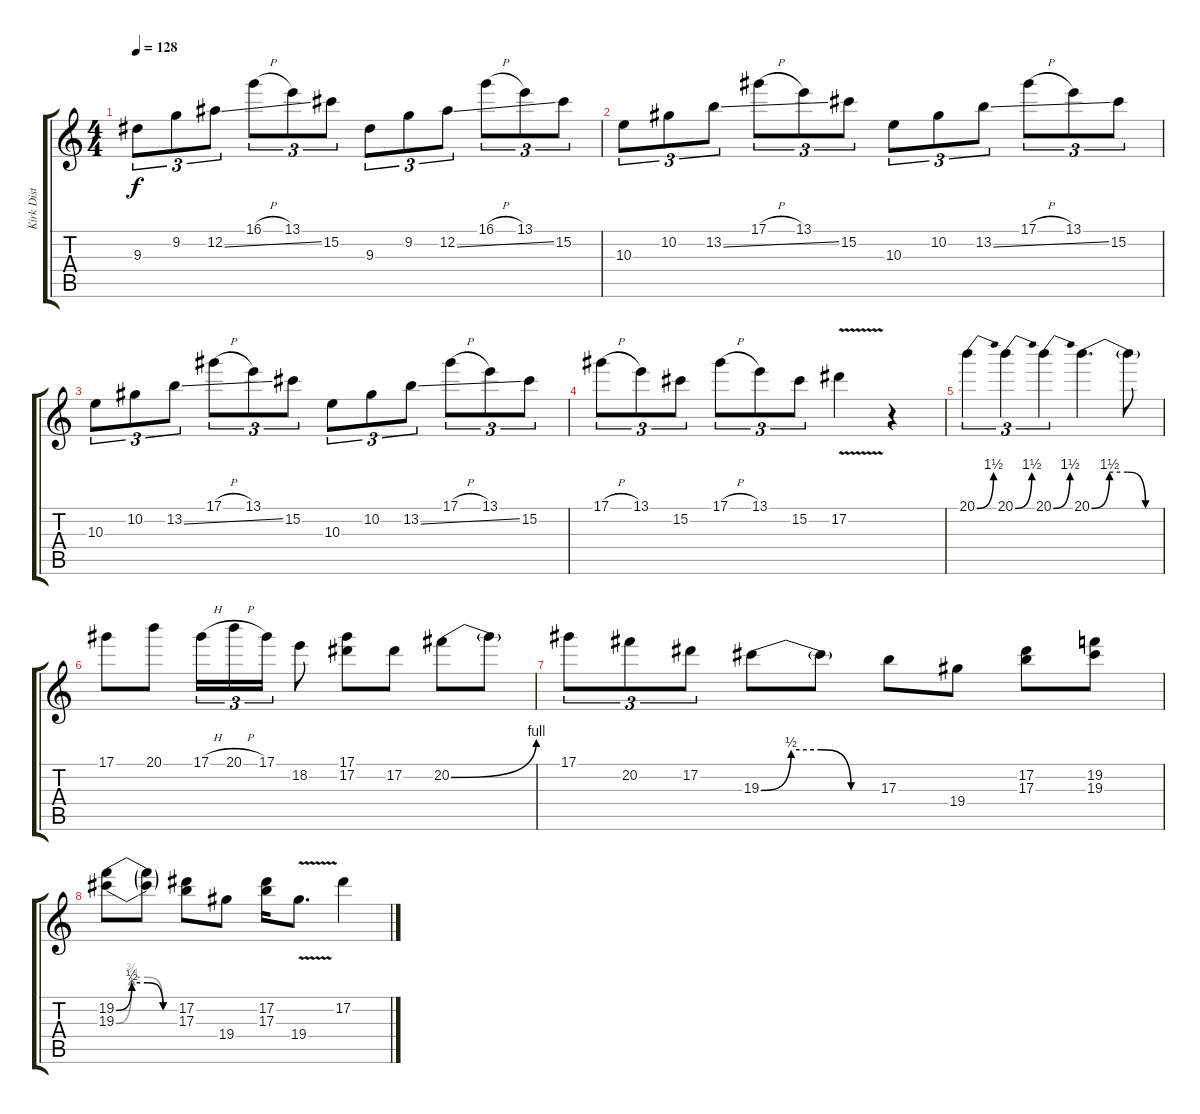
\track ("Kirk Dist" "Kirk Dist") {instrument distortionguitar}
\staff {score tabs}
\tuning (Eb4 Bb3 Gb3 Db3 Ab2 Eb2) {hide}
\ts (4 4)
\tempo 128
\clef g2
\ks c
9.3.8{tu (3 2) dy f} 9.2.8{tu (3 2)} 12.2{ss}.8{tu (3 2)} 16.1{h}.8{tu (3 2)} 13.1.8{tu (3 2)} 15.2.8{tu (3 2)} 9.3.8{tu (3 2)} 9.2.8{tu (3 2)} 12.2{ss}.8{tu (3 2)} 16.1{h}.8{tu (3 2)} 13.1.8{tu (3 2)} 15.2.8{tu (3 2)} |
10.3.8{tu (3 2)} 10.2.8{tu (3 2)} 13.2{ss}.8{tu (3 2)} 17.1{h}.8{tu (3 2)} 13.1.8{tu (3 2)} 15.2.8{tu (3 2)} 10.3.8{tu (3 2)} 10.2.8{tu (3 2)} 13.2{ss}.8{tu (3 2)} 17.1{h}.8{tu (3 2)} 13.1.8{tu (3 2)} 15.2.8{tu (3 2)} |
10.3.8{tu (3 2)} 10.2.8{tu (3 2)} 13.2{ss}.8{tu (3 2)} 17.1{h}.8{tu (3 2)} 13.1.8{tu (3 2)} 15.2.8{tu (3 2)} 10.3.8{tu (3 2)} 10.2.8{tu (3 2)} 13.2{ss}.8{tu (3 2)} 17.1{h}.8{tu (3 2)} 13.1.8{tu (3 2)} 15.2.8{tu (3 2)} |
17.1{h}.8{tu (3 2)} 13.1.8{tu (3 2)} 15.2.8{tu (3 2)} 17.1{h}.8{tu (3 2)} 13.1.8{tu (3 2)} 15.2.8{tu (3 2)} 17.2{v}.4 r.4 |
20.1{be (bend 0 0 60 6)}.4{tu (3 2)} 20.1{be (bend 0 0 60 6)}.4{tu (3 2)} 20.1{be (bend 0 0 60 6)}.4{tu (3 2)} 20.1{be (custom 0 0 15 6 30 6 45 0 60 0)}.4{d} 20.1{t}.8 |
17.1.8 20.1.8 17.1{h}.16{tu (3 2)} 20.1{h}.16{tu (3 2)} 17.1.16{tu (3 2)} 18.2.8 (17.1 17.2).8 17.2.8 20.2{be (bend 0 0 60 4)}.8 20.2{t}.8 |
17.1.8{tu (3 2)} 20.2.8{tu (3 2)} 17.2.8{tu (3 2)} 19.3{be (custom 0 0 15 2 30 2 45 0 60 0)}.8 19.3{t}.8 17.3.8 19.4.8 (17.2 17.3).8 (19.2 19.3).8 |
(19.2{be (custom 0 0 15 2 30 2 45 0 60 0)} 19.3{be (custom 0 0 15 3 30 3 45 0 60 0)}).8 (19.2{t} 19.3{t}).8 (17.2 17.3).8 19.4.8 (17.2 17.3).16 19.4{v}.8{d} 17.2.4
